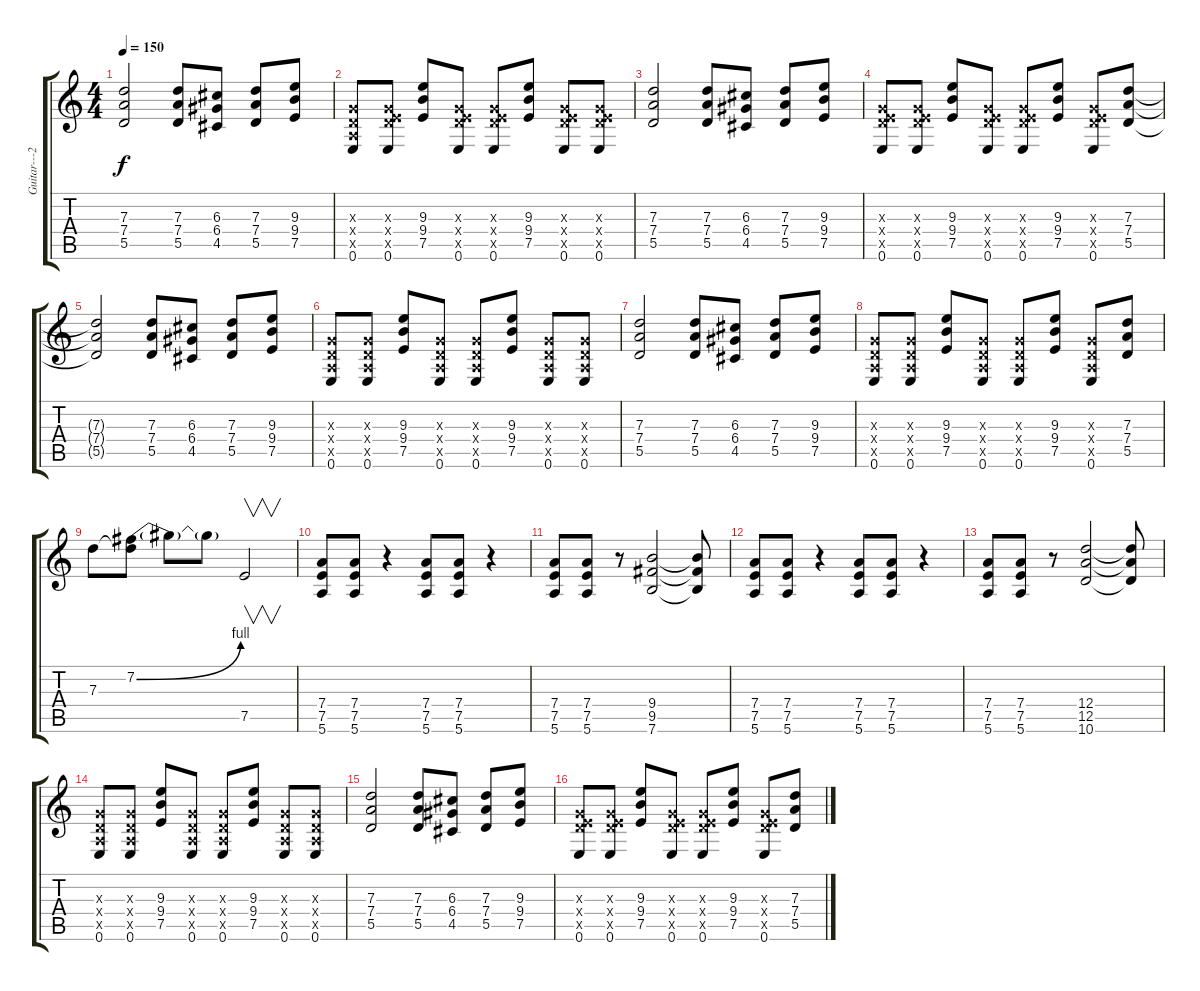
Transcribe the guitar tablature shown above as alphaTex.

\track ("Guitar---2" "Guitar---2") {instrument distortionguitar}
\staff {score tabs}
\tuning (E4 B3 G3 D3 A2 E2) {hide}
\ts (4 4)
\tempo 150
\clef g2
\ks c
(7.3{t} 7.4{t} 5.5{t}).2{dy f} (7.3 7.4 5.5).8 (6.3 6.4 4.5).8 (7.3 7.4 5.5).8 (9.3 9.4 7.5).8 |
(0.3{x} 0.4{x} 0.5{x} 0.6).8 (0.3{x} 0.4{x} 7.5{x} 0.6).8 (9.3 9.4 7.5).8 (0.3{x} 0.4{x} 7.5{x} 0.6).8 (0.3{x} 0.4{x} 7.5{x} 0.6).8 (9.3 9.4 7.5).8 (0.3{x} 0.4{x} 7.5{x} 0.6).8 (0.3{x} 0.4{x} 7.5{x} 0.6).8 |
(7.3 7.4 5.5).2 (7.3 7.4 5.5).8 (6.3 6.4 4.5).8 (7.3 7.4 5.5).8 (9.3 9.4 7.5).8 |
(0.3{x} 0.4{x} 7.5{x} 0.6).8 (0.3{x} 0.4{x} 7.5{x} 0.6).8 (9.3 9.4 7.5).8 (0.3{x} 0.4{x} 7.5{x} 0.6).8 (0.3{x} 0.4{x} 7.5{x} 0.6).8 (9.3 9.4 7.5).8 (0.3{x} 0.4{x} 7.5{x} 0.6).8 (7.3 7.4 5.5).8 |
(7.3{t} 7.4{t} 5.5{t}).2 (7.3 7.4 5.5).8 (6.3 6.4 4.5).8 (7.3 7.4 5.5).8 (9.3 9.4 7.5).8 |
(0.3{x} 0.4{x} 0.5{x} 0.6).8 (0.3{x} 0.4{x} 0.5{x} 0.6).8 (9.3 9.4 7.5).8 (0.3{x} 0.4{x} 0.5{x} 0.6).8 (0.3{x} 0.4{x} 0.5{x} 0.6).8 (9.3 9.4 7.5).8 (0.3{x} 0.4{x} 0.5{x} 0.6).8 (0.3{x} 0.4{x} 0.5{x} 0.6).8 |
(7.3 7.4 5.5).2 (7.3 7.4 5.5).8 (6.3 6.4 4.5).8 (7.3 7.4 5.5).8 (9.3 9.4 7.5).8 |
(0.3{x} 0.4{x} 0.5{x} 0.6).8 (0.3{x} 0.4{x} 0.5{x} 0.6).8 (9.3 9.4 7.5).8 (0.3{x} 0.4{x} 0.5{x} 0.6).8 (0.3{x} 0.4{x} 0.5{x} 0.6).8 (9.3 9.4 7.5).8 (0.3{x} 0.4{x} 0.5{x} 0.6).8 (7.3 7.4 5.5).8 |
7.3.8 (7.2{be (bend 0 0 60 4)} 7.3{t}).8 7.2{t}.8 7.2{t}.8 7.5.2{v} |
(7.4 7.5 5.6).8 (7.4 7.5 5.6).8 r.4 (7.4 7.5 5.6).8 (7.4 7.5 5.6).8 r.4 |
(7.4 7.5 5.6).8 (7.4 7.5 5.6).8 r.8 (9.4 9.5 7.6).2 (9.4{t} 9.5{t} 7.6{t}).8 |
(7.4 7.5 5.6).8 (7.4 7.5 5.6).8 r.4 (7.4 7.5 5.6).8 (7.4 7.5 5.6).8 r.4 |
(7.4 7.5 5.6).8 (7.4 7.5 5.6).8 r.8 (12.4 12.5 10.6).2 (12.4{t} 12.5{t} 10.6{t}).8 |
(0.3{x} 0.4{x} 0.5{x} 0.6).8 (0.3{x} 0.4{x} 0.5{x} 0.6).8 (9.3 9.4 7.5).8 (0.3{x} 0.4{x} 0.5{x} 0.6).8 (0.3{x} 0.4{x} 0.5{x} 0.6).8 (9.3 9.4 7.5).8 (0.3{x} 0.4{x} 0.5{x} 0.6).8 (0.3{x} 0.4{x} 0.5{x} 0.6).8 |
(7.3 7.4 5.5).2 (7.3 7.4 5.5).8 (6.3 6.4 4.5).8 (7.3 7.4 5.5).8 (9.3 9.4 7.5).8 |
(0.3{x} 0.4{x} 7.5{x} 0.6).8 (0.3{x} 0.4{x} 7.5{x} 0.6).8 (9.3 9.4 7.5).8 (0.3{x} 0.4{x} 7.5{x} 0.6).8 (0.3{x} 0.4{x} 7.5{x} 0.6).8 (9.3 9.4 7.5).8 (0.3{x} 0.4{x} 7.5{x} 0.6).8 (7.3 7.4 5.5).8
